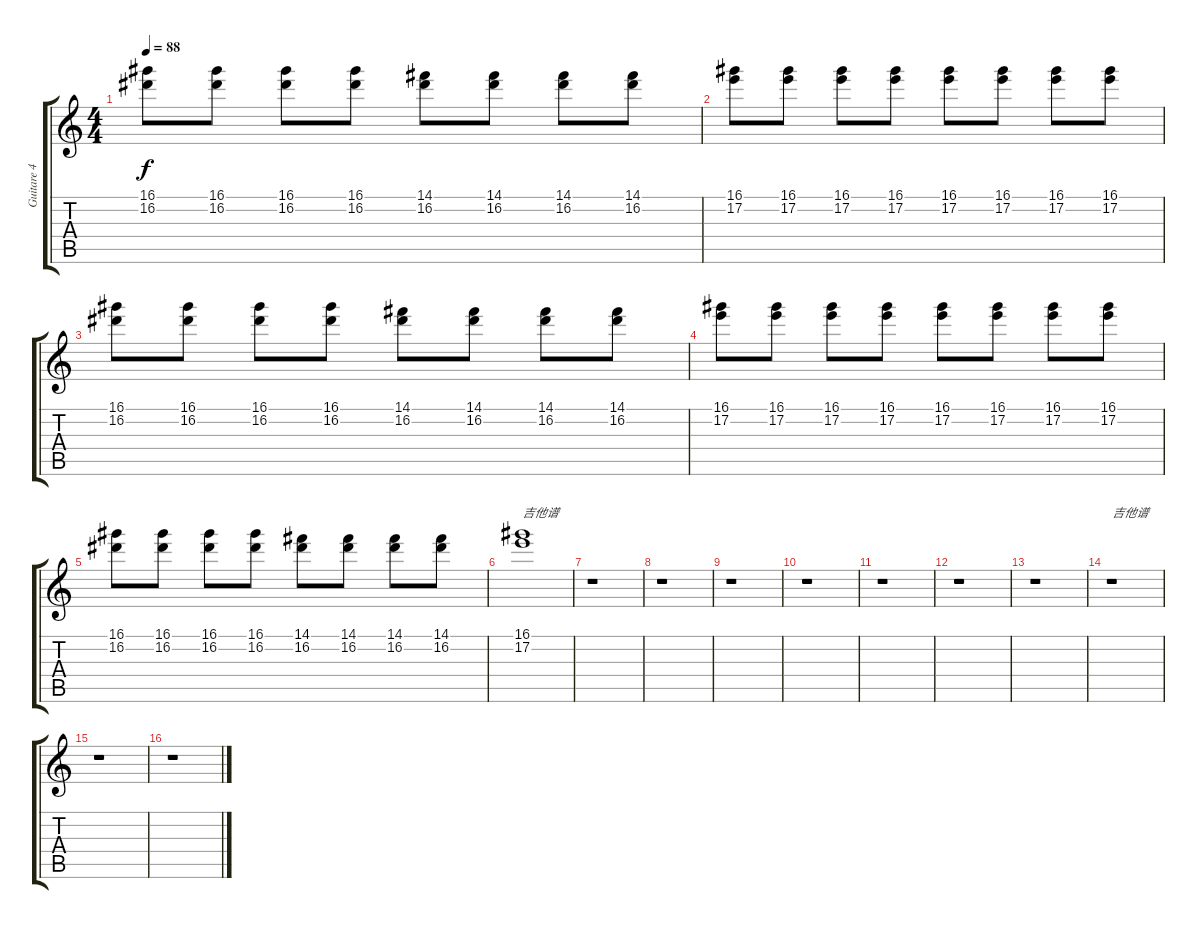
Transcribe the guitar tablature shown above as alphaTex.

\track ("Guitare 4" "Guitare 4") {instrument electricguitarjazz}
\staff {score tabs}
\tuning (E4 B3 G3 D3 A2 E2) {hide}
\ts (4 4)
\tempo 88
\clef g2
\ks c
(16.1 16.2).8{dy f} (16.1 16.2).8 (16.1 16.2).8 (16.1 16.2).8 (14.1 16.2).8 (14.1 16.2).8 (14.1 16.2).8 (14.1 16.2).8 |
(16.1 17.2).8 (16.1 17.2).8 (16.1 17.2).8 (16.1 17.2).8 (16.1 17.2).8 (16.1 17.2).8 (16.1 17.2).8 (16.1 17.2).8 |
(16.1 16.2).8 (16.1 16.2).8 (16.1 16.2).8 (16.1 16.2).8 (14.1 16.2).8 (14.1 16.2).8 (14.1 16.2).8 (14.1 16.2).8 |
(16.1 17.2).8 (16.1 17.2).8 (16.1 17.2).8 (16.1 17.2).8 (16.1 17.2).8 (16.1 17.2).8 (16.1 17.2).8 (16.1 17.2).8 |
(16.1 16.2).8 (16.1 16.2).8 (16.1 16.2).8 (16.1 16.2).8 (14.1 16.2).8 (14.1 16.2).8 (14.1 16.2).8 (14.1 16.2).8 |
(16.1 17.2).1{txt "吉他谱"} |
r.1 |
r.1 |
r.1 |
r.1 |
r.1 |
r.1 |
r.1 |
r.1{txt "吉他谱"} |
r.1 |
r.1
